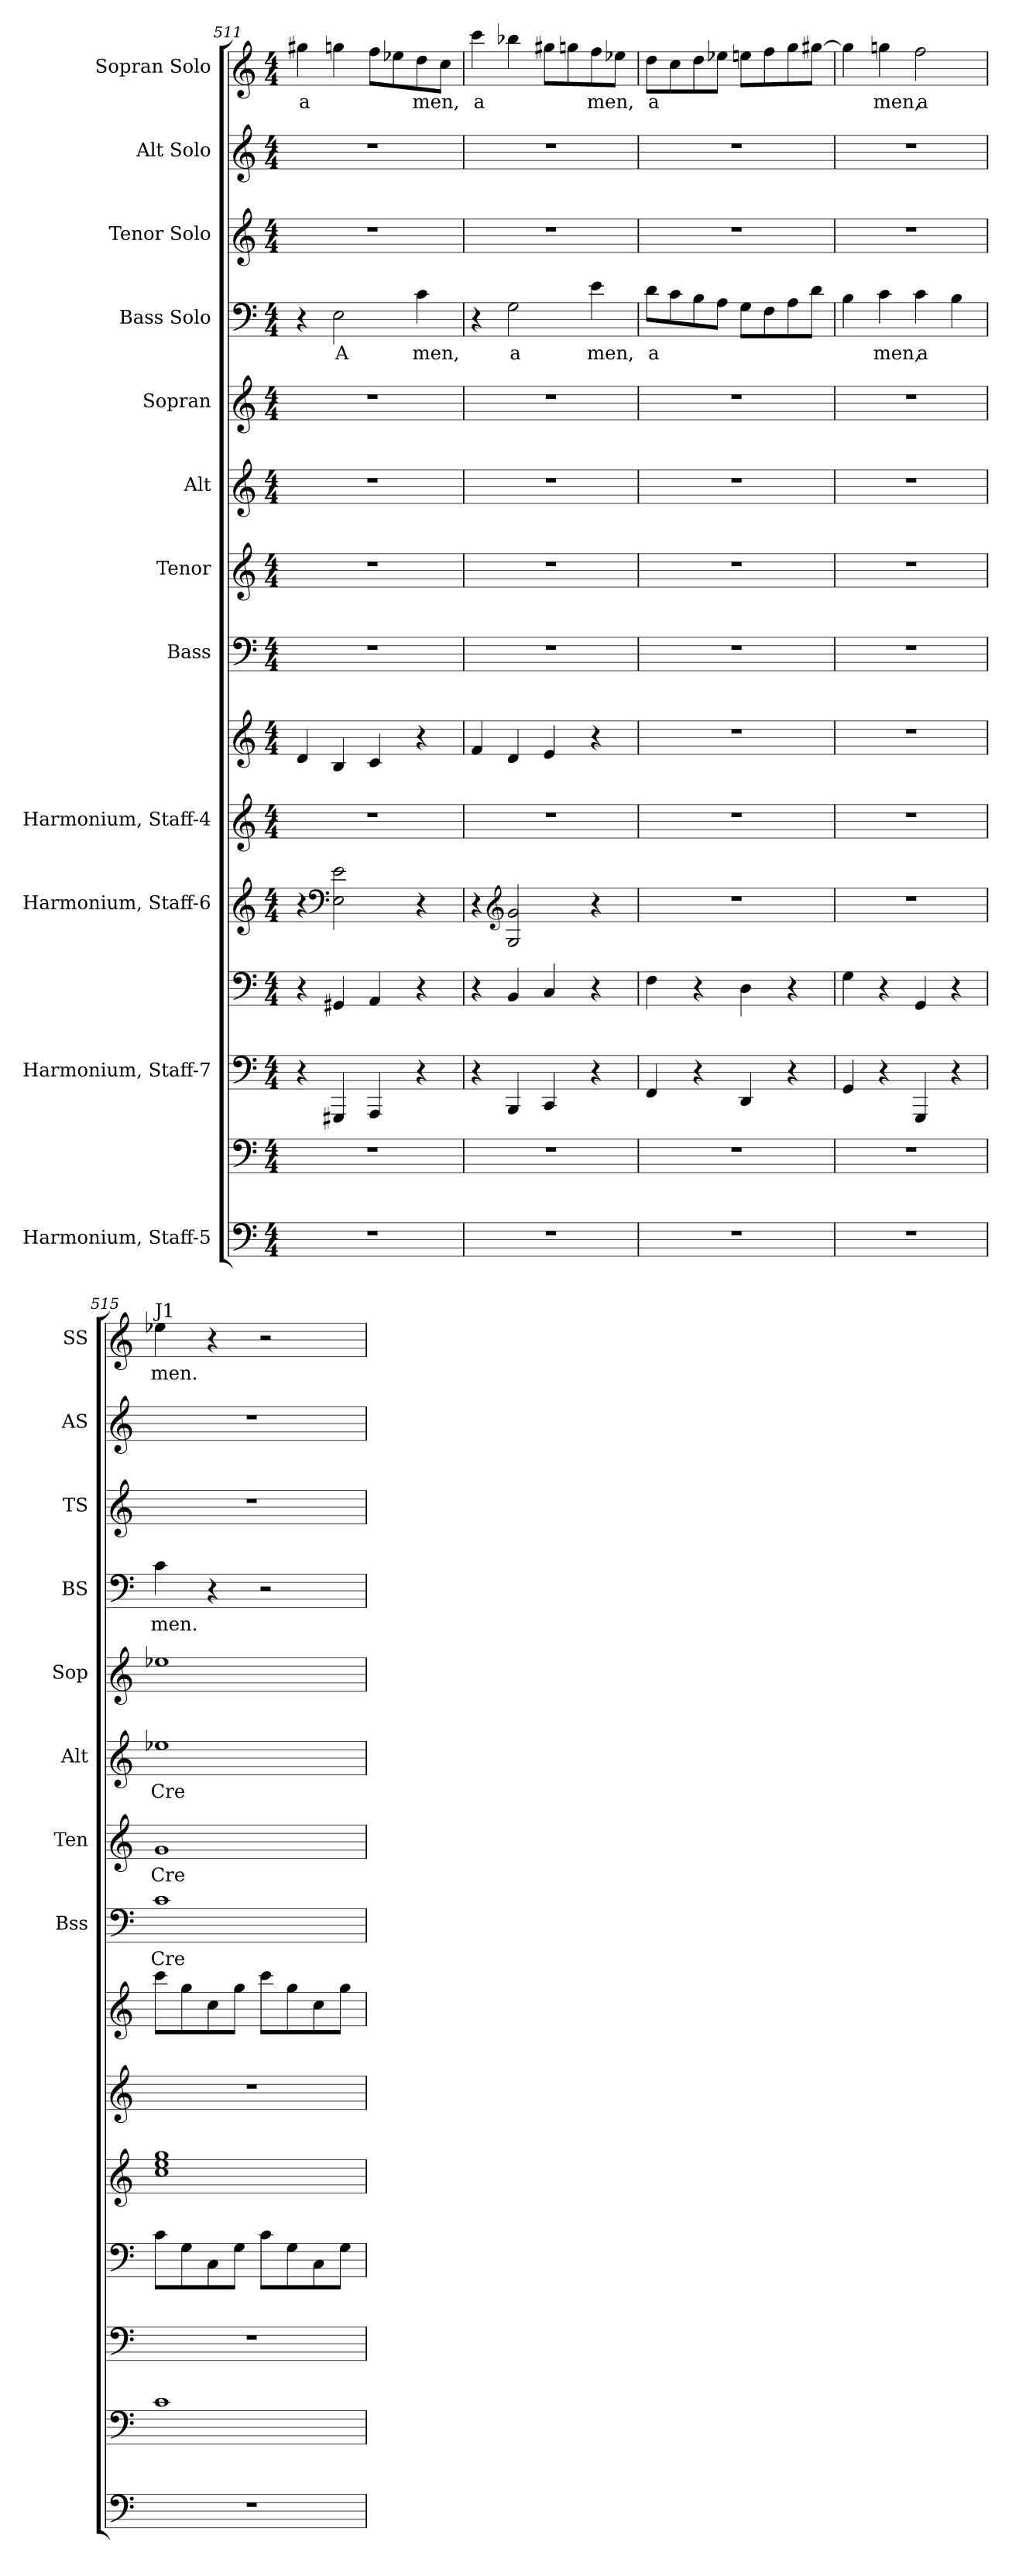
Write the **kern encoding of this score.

**kern	**kern	**kern	**kern	**kern	**kern	**kern	**kern	**text	**kern	**text	**kern	**text	**kern	**kern	**text	**kern	**kern	**kern	**text
*part12	*part12	*part11	*part11	*part10	*part9	*part9	*part8	*part8	*part7	*part7	*part6	*part6	*part5	*part4	*part4	*part3	*part2	*part1	*part1
*staff15	*staff14	*staff13	*staff12	*staff11	*staff10	*staff9	*staff8	*staff8	*staff7	*staff7	*staff6	*staff6	*staff5	*staff4	*staff4	*staff3	*staff2	*staff1	*staff1
*I"Harmonium, Staff-5	*	*I"Harmonium, Staff-7	*	*I"Harmonium, Staff-6	*I"Harmonium, Staff-4	*	*I"Bass	*	*I"Tenor	*	*I"Alt	*	*I"Sopran	*I"Bass Solo	*	*I"Tenor Solo	*I"Alt Solo	*I"Sopran Solo	*
*	*	*	*	*	*	*	*I'Bss	*	*I'Ten	*	*I'Alt	*	*I'Sop	*I'BS	*	*I'TS	*I'AS	*I'SS	*
*clefF4	*clefF4	*clefF4	*clefF4	*clefG2	*clefG2	*clefG2	*clefF4	*	*clefG2	*	*clefG2	*	*clefG2	*clefF4	*	*clefG2	*clefG2	*clefG2	*
*	*	*	*	*	*	*	*	*	*ITrd4c7	*	*ITrd2c3	*	*ITrd2c3	*	*	*ITrd4c7	*	*ITrd2c3	*
*k[]	*k[]	*k[]	*k[]	*k[]	*k[]	*k[]	*k[]	*	*k[b-]	*	*k[f#c#g#]	*	*k[f#c#g#]	*k[]	*	*k[b-]	*k[]	*k[f#c#g#]	*
*M4/4	*M4/4	*M4/4	*M4/4	*M4/4	*M4/4	*M4/4	*M4/4	*	*M4/4	*	*M4/4	*	*M4/4	*M4/4	*	*M4/4	*M4/4	*M4/4	*
=511	=511	=511	=511	=511	=511	=511	=511	=511	=511	=511	=511	=511	=511	=511	=511	=511	=511	=511	=511
1r	1r	4r	4r	4r	1r	4d/	1r	.	1r	.	1r	.	1r	4r	.	1r	1r	4ee#X\	a
*	*	*	*	*clefF4	*	*	*	*	*	*	*	*	*	*	*	*	*	*	*
.	.	4GGG#X/	4GG#X/	2E\ 2e\	.	4B/	.	.	.	.	.	.	.	2E\	A	.	.	4een\	.
.	.	4AAA/	4AA/	.	.	4c/	.	.	.	.	.	.	.	.	.	.	.	8dd\L	.
.	.	.	.	.	.	.	.	.	.	.	.	.	.	.	.	.	.	8ccn\	.
.	.	4r	4r	4r	.	4r	.	.	.	.	.	.	.	4c\	men,	.	.	8b\	men,
.	.	.	.	.	.	.	.	.	.	.	.	.	.	.	.	.	.	8a\J	.
!!LO:PB:g=z
=512	=512	=512	=512	=512	=512	=512	=512	=512	=512	=512	=512	=512	=512	=512	=512	=512	=512	=512	=512
1r	1r	4r	4r	4r	1r	4f/	1r	.	1r	.	1r	.	1r	4r	.	1r	1r	4aa\	a
*	*	*	*	*clefG2	*	*	*	*	*	*	*	*	*	*	*	*	*	*	*
.	.	4BBB/	4BB/	2G/ 2g/	.	4d/	.	.	.	.	.	.	.	2G\	a	.	.	4ggn\	.
.	.	4CC/	4C/	.	.	4e/	.	.	.	.	.	.	.	.	.	.	.	8ee#X\L	.
.	.	.	.	.	.	.	.	.	.	.	.	.	.	.	.	.	.	8een\	.
.	.	4r	4r	4r	.	4r	.	.	.	.	.	.	.	4e\	men,	.	.	8dd\	men,
.	.	.	.	.	.	.	.	.	.	.	.	.	.	.	.	.	.	8ccn\J	.
=513	=513	=513	=513	=513	=513	=513	=513	=513	=513	=513	=513	=513	=513	=513	=513	=513	=513	=513	=513
1r	1r	4FF/	4F\	1r	1r	1r	1r	.	1r	.	1r	.	1r	8d\L	a	1r	1r	8b\L	a
.	.	.	.	.	.	.	.	.	.	.	.	.	.	8c\	.	.	.	8a\	.
.	.	4r	4r	.	.	.	.	.	.	.	.	.	.	8B\	.	.	.	8b\	.
.	.	.	.	.	.	.	.	.	.	.	.	.	.	8A\J	.	.	.	8ccn\J	.
.	.	4DD/	4D\	.	.	.	.	.	.	.	.	.	.	8G\L	.	.	.	8cc#X\L	.
.	.	.	.	.	.	.	.	.	.	.	.	.	.	8F\	.	.	.	8dd\	.
.	.	4r	4r	.	.	.	.	.	.	.	.	.	.	8A\	.	.	.	8ee\	.
.	.	.	.	.	.	.	.	.	.	.	.	.	.	8d\J	.	.	.	[8ee#X\J	.
=514	=514	=514	=514	=514	=514	=514	=514	=514	=514	=514	=514	=514	=514	=514	=514	=514	=514	=514	=514
1r	1r	4GG/	4G\	1r	1r	1r	1r	.	1r	.	1r	.	1r	4B\	.	1r	1r	4ee#\]	.
.	.	4r	4r	.	.	.	.	.	.	.	.	.	.	4c\	men,	.	.	4een\	men,
.	.	4GGG/	4GG/	.	.	.	.	.	.	.	.	.	.	4c\	a	.	.	2dd\	a
.	.	4r	4r	.	.	.	.	.	.	.	.	.	.	4B\	.	.	.	.	.
=515	=515	=515	=515	=515	=515	=515	=515	=515	=515	=515	=515	=515	=515	=515	=515	=515	=515	=515	=515
*	*	*	*	*	*	*	*	*	*	*	*	*	*	*	*	*	*	*MM120	*
!	!	!	!	!	!	!	!	!	!	!	!	!	!	!	!	!	!	!LO:TX:a:t=J1	!
1r	1c	1r	8c\L	1cc 1ee 1gg	1r	8ccc\L	1c	Cre	1c	Cre	1ccn	Cre	1ccn	4c\	men.	1r	1r	4ccn\	men.
.	.	.	8G\	.	.	8gg\	.	.	.	.	.	.	.	.	.	.	.	.	.
.	.	.	8C\	.	.	8cc\	.	.	.	.	.	.	.	4r	.	.	.	4r	.
.	.	.	8G\J	.	.	8gg\J	.	.	.	.	.	.	.	.	.	.	.	.	.
.	.	.	8c\L	.	.	8ccc\L	.	.	.	.	.	.	.	2r	.	.	.	2r	.
.	.	.	8G\	.	.	8gg\	.	.	.	.	.	.	.	.	.	.	.	.	.
.	.	.	8C\	.	.	8cc\	.	.	.	.	.	.	.	.	.	.	.	.	.
.	.	.	8G\J	.	.	8gg\J	.	.	.	.	.	.	.	.	.	.	.	.	.
=	=	=	=	=	=	=	=	=	=	=	=	=	=	=	=	=	=	=	=
*-	*-	*-	*-	*-	*-	*-	*-	*-	*-	*-	*-	*-	*-	*-	*-	*-	*-	*-	*-
